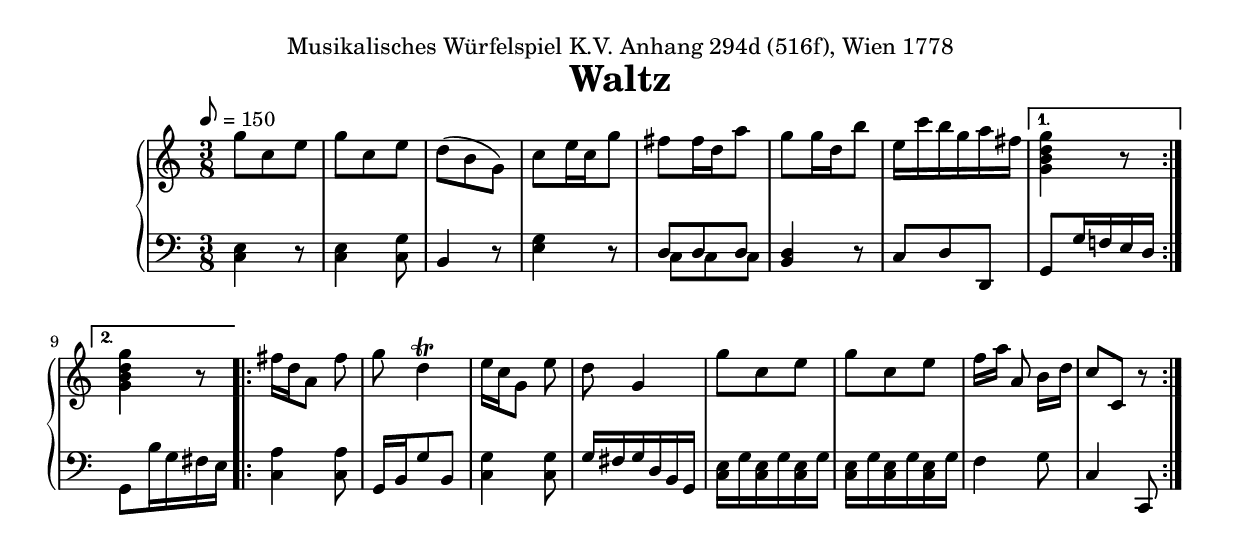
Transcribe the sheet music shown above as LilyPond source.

\version "2.14.2"
\pointAndClickOff

\header {
  dedication = "Musikalisches Würfelspiel K.V. Anhang 294d (516f), Wien 1778"
  title = "Waltz"
}

\paper {
  #(set-paper-size "a4")
  top-margin = 2\cm
}

%DICE: 11, 11, 11, 11, 11, 11, 11, 11, 11, 11, 11, 11, 11, 11, 11, 11
%TABLE DE MUSIQUE: 3, 87, 165, 61, 135, 47, 147, 33, 102, 4, 31, 164, 144, 59, 173, 78
DiceWaltz = {
  \new PianoStaff <<
    \new Staff = "RH acoustic grand" {
      \clef treble
      \time 3/8
      \key c \major
      {\tempo 8=150}
       \repeat volta 2 {
        g''8 c'' e'' |
        g''8 c'' e'' |
        d''8( b' g') |
        c''8 e''16 c'' g''8 |
        fis''8 fis''16 d'' a''8 |
        g''8 g''16 d'' b''8 |
        e''16 c''' b'' g'' a'' fis'' |
      }
      \alternative {
        { <g' b' d'' g''>4 r8 } { <g' b' d'' g''>4 r8 }
      }

      \repeat volta 2 {
        fis''16[ d'' a'8] fis''8  |
        g''8 d''4\trill |
        e''16[ c'' g'8] e''8 |
        d''8 g'4 |
        g''8 c'' e'' |
        g''8 c'' e'' |
        f''16[ a''] a'8 b'16[ d''] |
        c''8 c' r |
      }
    }

    \new Staff = "LH acoustic grand" {
      \clef treble
      \clef bass
      \time 3/8
      \key c \major
      \repeat volta 2 {
        <c e>4 r8 |
        <c e>4 <c g>8 |
        b,4 r8 |
        <e g>4 r8 |
        << { d8 d d } \\ { c8 c c } >>  |
        <b, d>4 r8 |
        c8 d d, |
      }
      \alternative {
        { g,8 g16 f! e d } { g,8 b16 g fis e }
      }

      \repeat volta 2 {
        <c a>4 <c a>8 |
        g,16 b, g8 b, |
        <c g>4 <c g>8 |
        g16 fis g d b, g, |
        <c e>16 g <c e> g <c e> g |
        <c e>16 g <c e> g <c e> g |
        f4 g8 |
        c4 c,8 |
      }
    }
  >>
}

\score {
  \DiceWaltz
  \layout {#(layout-set-staff-size 18)}
}

\include "articulate.ly"
\score {
  \unfoldRepeats \articulate <<
    \DiceWaltz
  >>
  \midi {}
}

